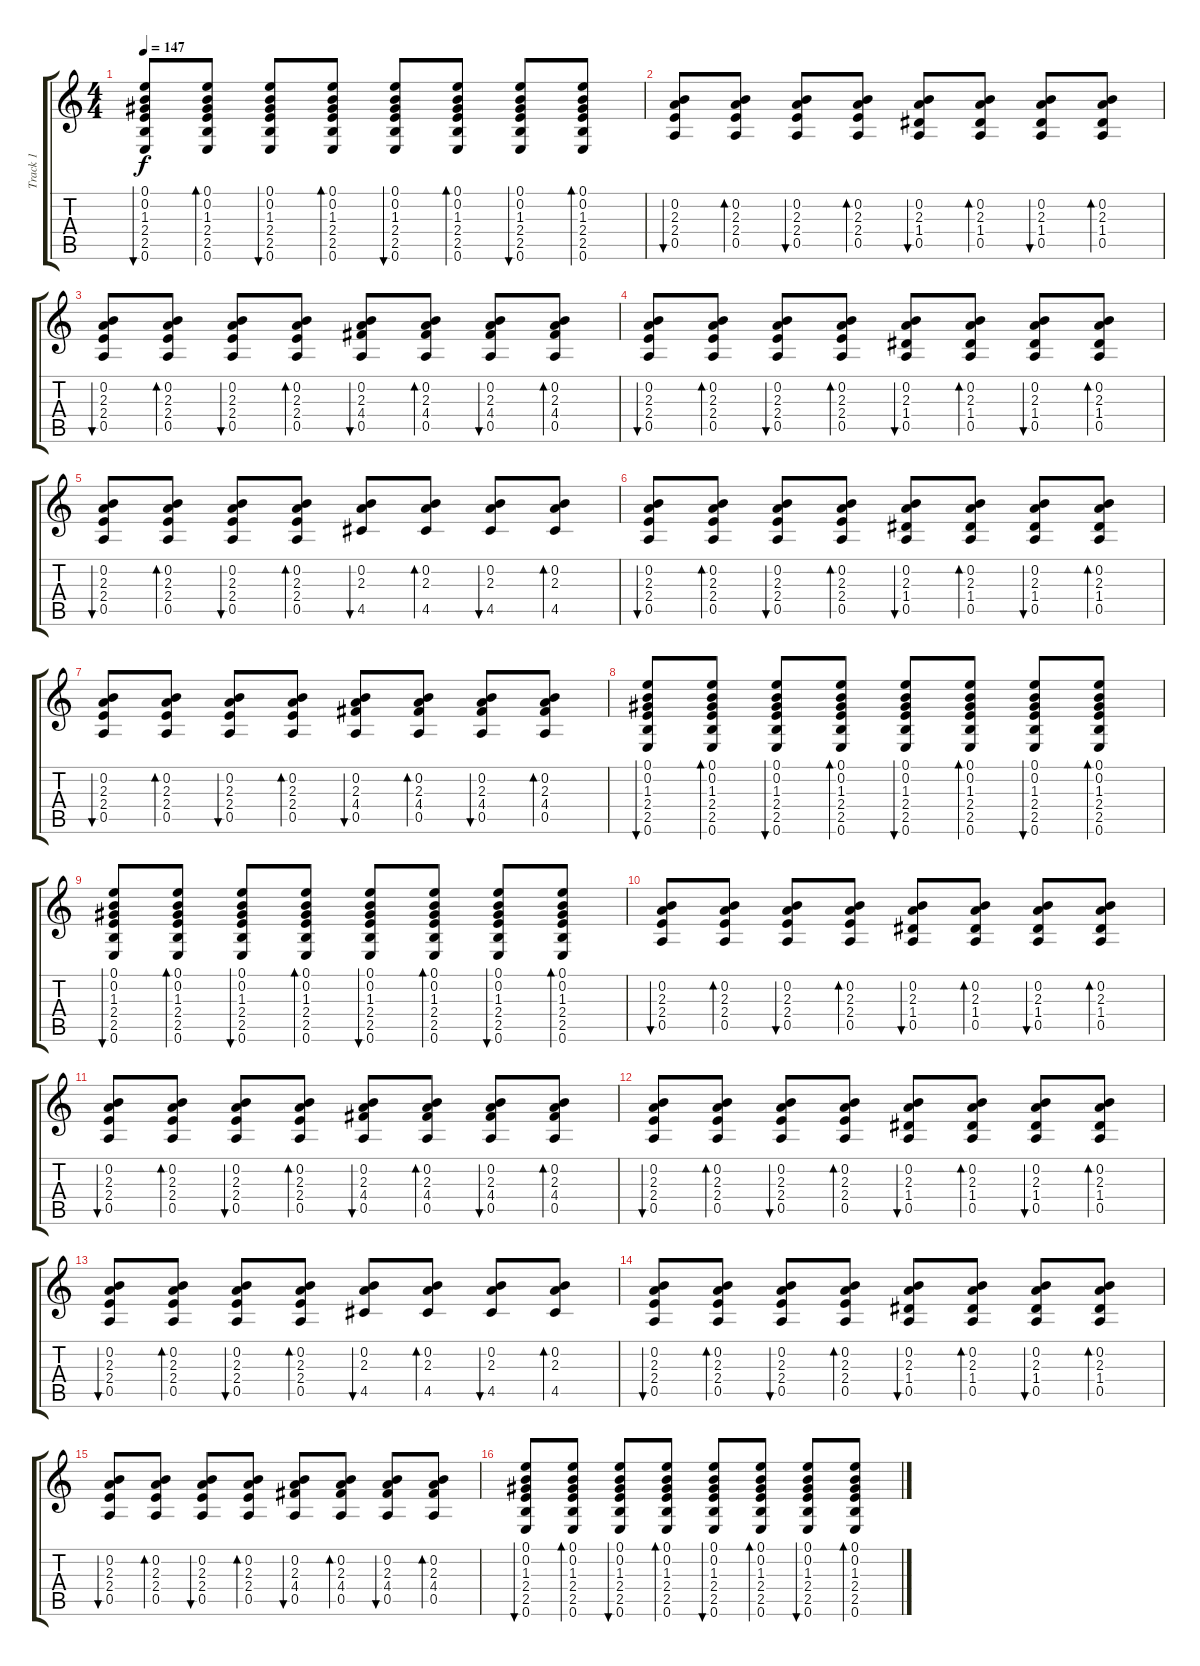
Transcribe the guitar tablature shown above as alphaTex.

\track ("Track 1" "Track 1") {instrument acousticguitarsteel}
\staff {score tabs}
\tuning (E4 B3 G3 D3 A2 E2) {hide}
\ts (4 4)
\tempo 147
\clef g2
\ks c
(0.1 0.2 1.3 2.4 2.5 0.6).8{bu 60 dy f} (0.1 0.2 1.3 2.4 2.5 0.6).8{bd 60} (0.1 0.2 1.3 2.4 2.5 0.6).8{bu 60} (0.1 0.2 1.3 2.4 2.5 0.6).8{bd 60} (0.1 0.2 1.3 2.4 2.5 0.6).8{bu 60} (0.1 0.2 1.3 2.4 2.5 0.6).8{bd 60} (0.1 0.2 1.3 2.4 2.5 0.6).8{bu 60} (0.1 0.2 1.3 2.4 2.5 0.6).8{bd 60} |
(0.2 2.3 2.4 0.5).8{bu 60} (0.2 2.3 2.4 0.5).8{bd 60} (0.2 2.3 2.4 0.5).8{bu 60} (0.2 2.3 2.4 0.5).8{bd 60} (0.2 2.3 1.4 0.5).8{bu 60} (0.2 2.3 1.4 0.5).8{bd 60} (0.2 2.3 1.4 0.5).8{bu 60} (0.2 2.3 1.4 0.5).8{bd 60} |
(0.2 2.3 2.4 0.5).8{bu 60} (0.2 2.3 2.4 0.5).8{bd 60} (0.2 2.3 2.4 0.5).8{bu 60} (0.2 2.3 2.4 0.5).8{bd 60} (0.2 2.3 4.4 0.5).8{bu 60} (0.2 2.3 4.4 0.5).8{bd 60} (0.2 2.3 4.4 0.5).8{bu 60} (0.2 2.3 4.4 0.5).8{bd 60} |
(0.2 2.3 2.4 0.5).8{bu 60} (0.2 2.3 2.4 0.5).8{bd 60} (0.2 2.3 2.4 0.5).8{bu 60} (0.2 2.3 2.4 0.5).8{bd 60} (0.2 2.3 1.4 0.5).8{bu 60} (0.2 2.3 1.4 0.5).8{bd 60} (0.2 2.3 1.4 0.5).8{bu 60} (0.2 2.3 1.4 0.5).8{bd 60} |
(0.2 2.3 2.4 0.5).8{bu 60} (0.2 2.3 2.4 0.5).8{bd 60} (0.2 2.3 2.4 0.5).8{bu 60} (0.2 2.3 2.4 0.5).8{bd 60} (0.2 2.3 4.5).8{bu 60} (0.2 2.3 4.5).8{bd 60} (0.2 2.3 4.5).8{bu 60} (0.2 2.3 4.5).8{bd 60} |
(0.2 2.3 2.4 0.5).8{bu 60} (0.2 2.3 2.4 0.5).8{bd 60} (0.2 2.3 2.4 0.5).8{bu 60} (0.2 2.3 2.4 0.5).8{bd 60} (0.2 2.3 1.4 0.5).8{bu 60} (0.2 2.3 1.4 0.5).8{bd 60} (0.2 2.3 1.4 0.5).8{bu 60} (0.2 2.3 1.4 0.5).8{bd 60} |
(0.2 2.3 2.4 0.5).8{bu 60} (0.2 2.3 2.4 0.5).8{bd 60} (0.2 2.3 2.4 0.5).8{bu 60} (0.2 2.3 2.4 0.5).8{bd 60} (0.2 2.3 4.4 0.5).8{bu 60} (0.2 2.3 4.4 0.5).8{bd 60} (0.2 2.3 4.4 0.5).8{bu 60} (0.2 2.3 4.4 0.5).8{bd 60} |
(0.1 0.2 1.3 2.4 2.5 0.6).8{bu 60} (0.1 0.2 1.3 2.4 2.5 0.6).8{bd 60} (0.1 0.2 1.3 2.4 2.5 0.6).8{bu 60} (0.1 0.2 1.3 2.4 2.5 0.6).8{bd 60} (0.1 0.2 1.3 2.4 2.5 0.6).8{bu 60} (0.1 0.2 1.3 2.4 2.5 0.6).8{bd 60} (0.1 0.2 1.3 2.4 2.5 0.6).8{bu 60} (0.1 0.2 1.3 2.4 2.5 0.6).8{bd 60} |
(0.1 0.2 1.3 2.4 2.5 0.6).8{bu 60} (0.1 0.2 1.3 2.4 2.5 0.6).8{bd 60} (0.1 0.2 1.3 2.4 2.5 0.6).8{bu 60} (0.1 0.2 1.3 2.4 2.5 0.6).8{bd 60} (0.1 0.2 1.3 2.4 2.5 0.6).8{bu 60} (0.1 0.2 1.3 2.4 2.5 0.6).8{bd 60} (0.1 0.2 1.3 2.4 2.5 0.6).8{bu 60} (0.1 0.2 1.3 2.4 2.5 0.6).8{bd 60} |
(0.2 2.3 2.4 0.5).8{bu 60} (0.2 2.3 2.4 0.5).8{bd 60} (0.2 2.3 2.4 0.5).8{bu 60} (0.2 2.3 2.4 0.5).8{bd 60} (0.2 2.3 1.4 0.5).8{bu 60} (0.2 2.3 1.4 0.5).8{bd 60} (0.2 2.3 1.4 0.5).8{bu 60} (0.2 2.3 1.4 0.5).8{bd 60} |
(0.2 2.3 2.4 0.5).8{bu 60} (0.2 2.3 2.4 0.5).8{bd 60} (0.2 2.3 2.4 0.5).8{bu 60} (0.2 2.3 2.4 0.5).8{bd 60} (0.2 2.3 4.4 0.5).8{bu 60} (0.2 2.3 4.4 0.5).8{bd 60} (0.2 2.3 4.4 0.5).8{bu 60} (0.2 2.3 4.4 0.5).8{bd 60} |
(0.2 2.3 2.4 0.5).8{bu 60} (0.2 2.3 2.4 0.5).8{bd 60} (0.2 2.3 2.4 0.5).8{bu 60} (0.2 2.3 2.4 0.5).8{bd 60} (0.2 2.3 1.4 0.5).8{bu 60} (0.2 2.3 1.4 0.5).8{bd 60} (0.2 2.3 1.4 0.5).8{bu 60} (0.2 2.3 1.4 0.5).8{bd 60} |
(0.2 2.3 2.4 0.5).8{bu 60} (0.2 2.3 2.4 0.5).8{bd 60} (0.2 2.3 2.4 0.5).8{bu 60} (0.2 2.3 2.4 0.5).8{bd 60} (0.2 2.3 4.5).8{bu 60} (0.2 2.3 4.5).8{bd 60} (0.2 2.3 4.5).8{bu 60} (0.2 2.3 4.5).8{bd 60} |
(0.2 2.3 2.4 0.5).8{bu 60} (0.2 2.3 2.4 0.5).8{bd 60} (0.2 2.3 2.4 0.5).8{bu 60} (0.2 2.3 2.4 0.5).8{bd 60} (0.2 2.3 1.4 0.5).8{bu 60} (0.2 2.3 1.4 0.5).8{bd 60} (0.2 2.3 1.4 0.5).8{bu 60} (0.2 2.3 1.4 0.5).8{bd 60} |
(0.2 2.3 2.4 0.5).8{bu 60} (0.2 2.3 2.4 0.5).8{bd 60} (0.2 2.3 2.4 0.5).8{bu 60} (0.2 2.3 2.4 0.5).8{bd 60} (0.2 2.3 4.4 0.5).8{bu 60} (0.2 2.3 4.4 0.5).8{bd 60} (0.2 2.3 4.4 0.5).8{bu 60} (0.2 2.3 4.4 0.5).8{bd 60} |
(0.1 0.2 1.3 2.4 2.5 0.6).8{bu 60} (0.1 0.2 1.3 2.4 2.5 0.6).8{bd 60} (0.1 0.2 1.3 2.4 2.5 0.6).8{bu 60} (0.1 0.2 1.3 2.4 2.5 0.6).8{bd 60} (0.1 0.2 1.3 2.4 2.5 0.6).8{bu 60} (0.1 0.2 1.3 2.4 2.5 0.6).8{bd 60} (0.1 0.2 1.3 2.4 2.5 0.6).8{bu 60} (0.1 0.2 1.3 2.4 2.5 0.6).8{bd 60}
